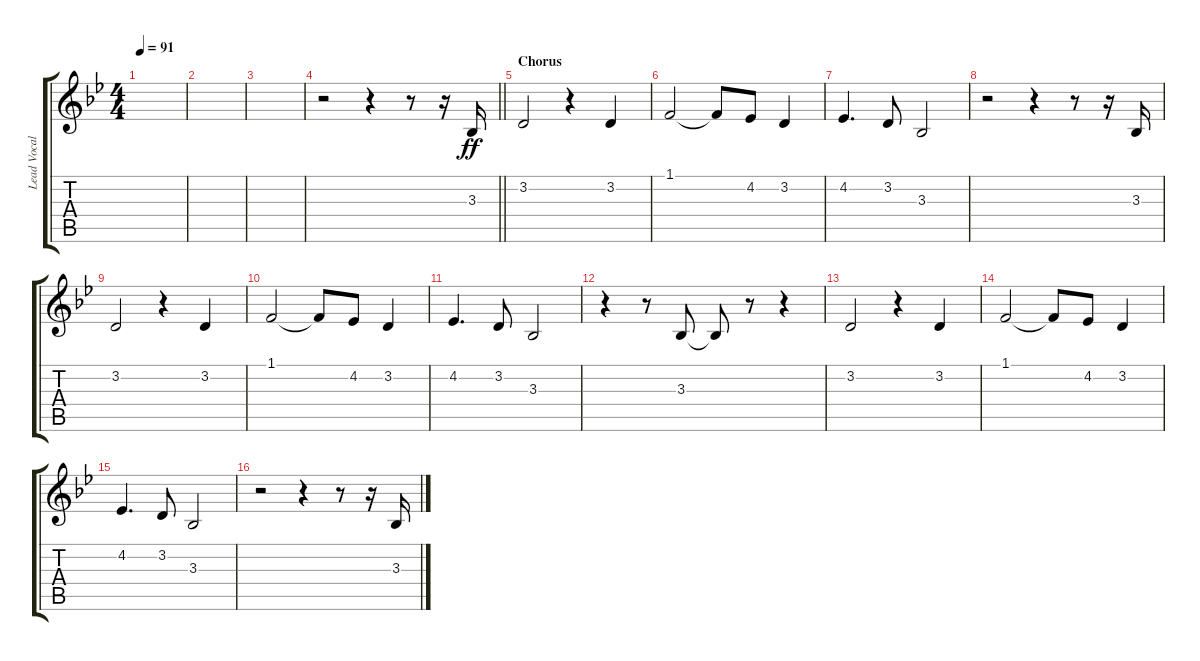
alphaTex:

\track ("Lead Vocals" "Lead Vocal") {instrument tenorsax}
\staff {score tabs}
\tuning (E4 B3 G3 D3 A2 E2) {hide}
\ts (4 4)
\tempo 91
\clef g2
\ks bb
|
|
|
\barLineRight lightlight
r.2 r.4 r.8 r.16 3.3.16{dy ff} |
\section ("" "Chorus")
3.2.2 r.4 3.2.4 |
1.1.2 1.1{t}.8 4.2.8 3.2.4 |
4.2.4{d} 3.2.8 3.3.2 |
r.2 r.4 r.8 r.16 3.3.16 |
3.2.2 r.4 3.2.4 |
1.1.2 1.1{t}.8 4.2.8 3.2.4 |
4.2.4{d} 3.2.8 3.3.2 |
r.4 r.8 3.3.8 3.3{t}.8 r.8 r.4 |
3.2.2 r.4 3.2.4 |
1.1.2 1.1{t}.8 4.2.8 3.2.4 |
4.2.4{d} 3.2.8 3.3.2 |
r.2 r.4 r.8 r.16 3.3.16
